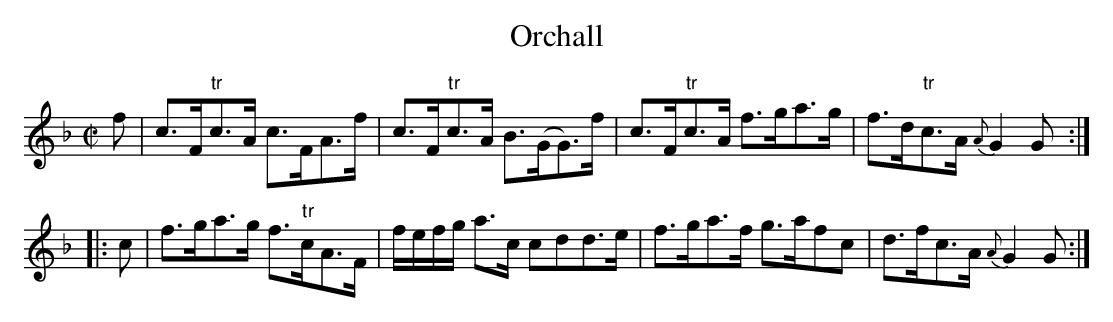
X:1
T:Orchall
M:C|
K:GDor
f|\
c>F"tr"c>A c>FA>f| c>F"tr"c>A B>(GG)>f|\
c>F"tr"c>A f>ga>g| f>d"tr"c>A {A}G2G::
c|\
f>ga>g f>"tr"cA>F| f/e/f/g/ a>c cdd>e|\
f>ga>f g>afc| d>fc>A {A}G2 G:|
